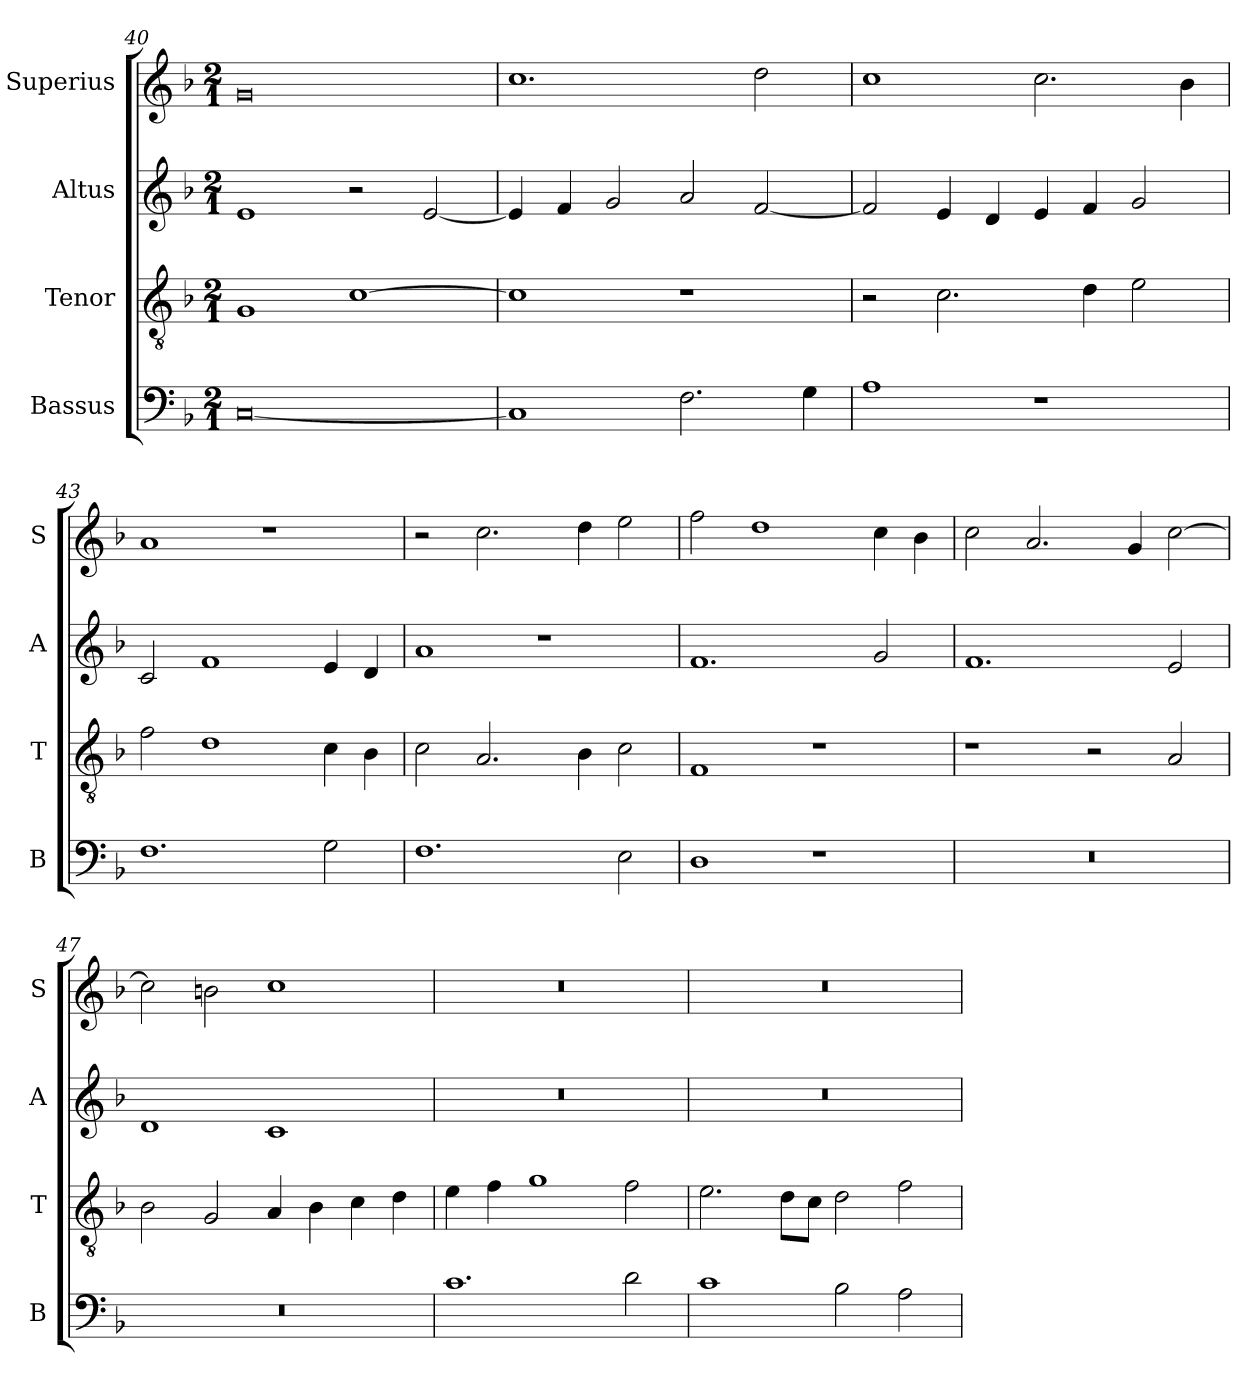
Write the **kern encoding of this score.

**kern	**kern	**kern	**kern
*part4	*part3	*part2	*part1
*staff4	*staff3	*staff2	*staff1
*I"Bassus	*I"Tenor	*I"Altus	*I"Superius
*I'B	*I'T	*I'A	*I'S
*clefF4	*clefGv2	*clefG2	*clefG2
*k[b-]	*k[b-]	*k[b-]	*k[b-]
*F:	*F:	*F:	*F:
*M2/1	*M2/1	*M2/1	*M2/1
=40	=40	=40	=40
[0C	1G	1e	0g
.	[1c	2r	.
.	.	[2e	.
=41	=41	=41	=41
1C]	1c]	4e]	1.cc
.	.	4f	.
.	.	2g	.
2.F	1r	2a	.
.	.	[2f	2dd
4G	.	.	.
=42	=42	=42	=42
1A	2r	2f]	1cc
.	2.c	4e	.
.	.	4d	.
1r	.	4e	2.cc
.	4d	4f	.
.	2e	2g	.
.	.	.	4b-
=43	=43	=43	=43
1.F	2f	2c	1a
.	1d	1f	.
.	.	.	1r
2G	4c	4e	.
.	4B-	4d	.
=44	=44	=44	=44
1.F	2c	1a	2r
.	2.A	.	2.cc
.	.	1r	.
.	4B-	.	4dd
2E	2c	.	2ee
=45	=45	=45	=45
1D	1F	1.f	2ff
.	.	.	1dd
1r	1r	.	.
.	.	2g	4cc
.	.	.	4b-
=46	=46	=46	=46
0r	1r	1.f	2cc
.	.	.	2.a
.	2r	.	.
.	.	.	4g
.	2A	2e	[2cc
=47	=47	=47	=47
0r	2B-	1d	2cc]
.	2G	.	2bn
.	4A	1c	1cc
.	4B-	.	.
.	4c	.	.
.	4d	.	.
=48	=48	=48	=48
1.c	4e	0r	0r
.	4f	.	.
.	1g	.	.
2d	2f	.	.
=49	=49	=49	=49
1c	2.e	0r	0r
.	8dL	.	.
.	8cJ	.	.
2B-	2d	.	.
2A	2f	.	.
=	=	=	=
*-	*-	*-	*-
